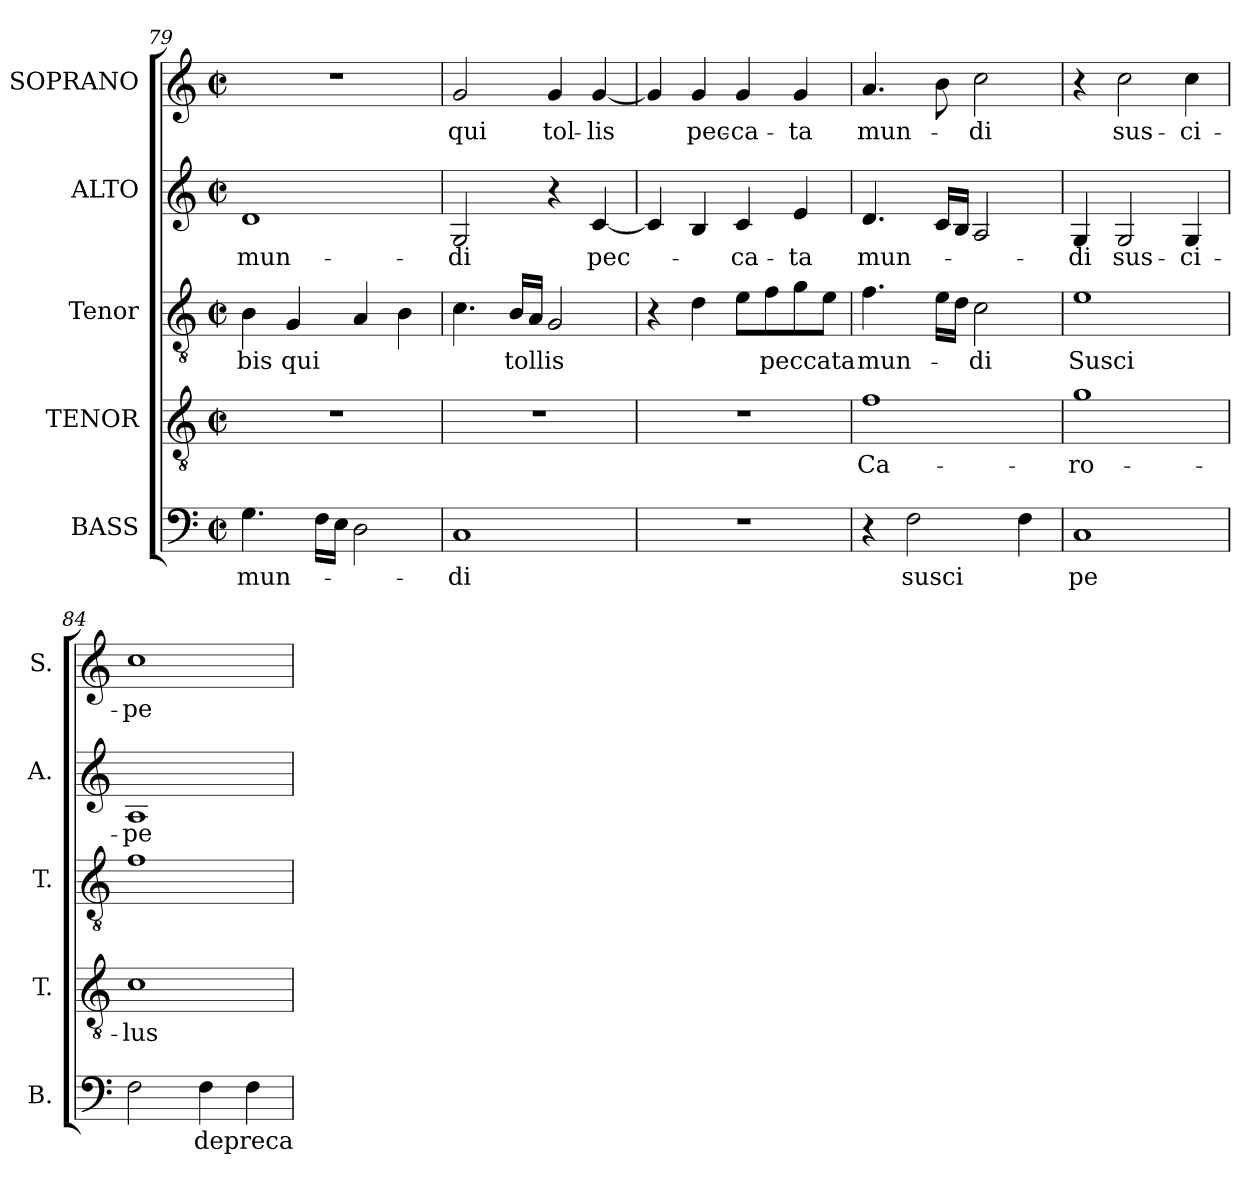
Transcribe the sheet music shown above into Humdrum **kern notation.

**kern	**text	**kern	**text	**kern	**text	**kern	**text	**kern	**text
*part5	*part5	*part4	*part4	*part3	*part3	*part2	*part2	*part1	*part1
*staff5	*staff5	*staff4	*staff4	*staff3	*staff3	*staff2	*staff2	*staff1	*staff1
*I"BASS	*	*I"TENOR	*	*I"Tenor	*	*I"ALTO	*	*I"SOPRANO	*
*I'B.	*	*I'T.	*	*I'T.	*	*I'A.	*	*I'S.	*
*clefF4	*	*clefGv2	*	*clefGv2	*	*clefG2	*	*clefG2	*
*	*	*ITrd7c12	*	*ITrd7c12	*	*	*	*	*
*k[]	*	*k[]	*	*k[]	*	*k[]	*	*k[]	*
*C:	*	*C:	*	*C:	*	*C:	*	*C:	*
*M2/2	*	*M2/2	*	*M2/2	*	*M2/2	*	*M2/2	*
*met(c|)	*	*met(c|)	*	*met(c|)	*	*met(c|)	*	*met(c|)	*
=79	=79	=79	=79	=79	=79	=79	=79	=79	=79
!	!LO:LY:b:color=#000000	!	!	!	!	!	!	!	!
!	!	!	!	!	!LO:LY:b:color=#000000	!	!	!	!
!	!	!	!	!	!	!	!LO:LY:b:color=#000000	!	!
4.Gi\	mun-	1r	.	4BBi\	-bis	1di	mun-	1r	.
!	!	!	!	!	!LO:LY:b:color=#000000	!	!	!	!
.	.	.	.	4GGi/	qui	.	.	.	.
16Fi\LL	.	.	.	.	.	.	.	.	.
16Ei\JJ	.	.	.	.	.	.	.	.	.
2Di\	.	.	.	4AAi/	.	.	.	.	.
.	.	.	.	4BBi\	.	.	.	.	.
=80	=80	=80	=80	=80	=80	=80	=80	=80	=80
!	!LO:LY:b:color=#000000	!	!	!	!	!	!	!	!
!	!	!	!	!	!	!	!LO:LY:b:color=#000000	!	!
!	!	!	!	!	!	!	!	!	!LO:LY:b:color=#000000
1Ci	-di	1r	.	4.Ci\	.	2Gi/	-di	2gi/	qui
!	!	!	!	!	!LO:LY:b:color=#000000	!	!	!	!
.	.	.	.	16BBi/LL	tollis	.	.	.	.
.	.	.	.	16AAi/JJ	.	.	.	.	.
!	!	!	!	!	!	!	!	!	!LO:LY:b:color=#000000
.	.	.	.	2GGi/	.	4r	.	4gi/	tol-
!	!	!	!	!	!	!	!LO:LY:b:color=#000000	!	!
!	!	!	!	!	!	!	!	!	!LO:LY:b:color=#000000
.	.	.	.	.	.	[4ci/	pec-	[4gi/	-lis
!!LO:LB:g=z
=81	=81	=81	=81	=81	=81	=81	=81	=81	=81
1r	.	1r	.	4r	.	4ci/]	.	4gi/]	.
!	!	!	!	!	!	!	!	!	!LO:LY:b:color=#000000
.	.	.	.	4Di\	.	4Bi/	.	4gi/	pec-
!	!	!	!	!	!	!	!LO:LY:b:color=#000000	!	!
!	!	!	!	!	!	!	!	!	!LO:LY:b:color=#000000
.	.	.	.	8Ei\L	.	4ci/	-ca-	4gi/	-ca-
!	!	!	!	!	!LO:LY:b:color=#000000	!	!	!	!
.	.	.	.	8Fi\	peccata	.	.	.	.
!	!	!	!	!	!	!	!LO:LY:b:color=#000000	!	!
!	!	!	!	!	!	!	!	!	!LO:LY:b:color=#000000
.	.	.	.	8Gi\	.	4ei/	-ta	4gi/	-ta
.	.	.	.	8Ei\J	.	.	.	.	.
=82	=82	=82	=82	=82	=82	=82	=82	=82	=82
!	!	!	!LO:LY:b:color=#000000	!	!	!	!	!	!
!	!	!	!	!	!LO:LY:b:color=#000000	!	!	!	!
!	!	!	!	!	!	!	!LO:LY:b:color=#000000	!	!
!	!	!	!	!	!	!	!	!	!LO:LY:b:color=#000000
4r	.	1Fi	Ca-	4.Fi\	mun-	4.di/	mun-	4.ai/	mun-
!	!LO:LY:b:color=#000000	!	!	!	!	!	!	!	!
2Fi\	susci	.	.	.	.	.	.	.	.
.	.	.	.	16Ei\LL	.	16ci/LL	.	8bi\	.
.	.	.	.	16Di\JJ	.	16Bi/JJ	.	.	.
!	!	!	!	!	!LO:LY:b:color=#000000	!	!	!	!
!	!	!	!	!	!	!	!	!	!LO:LY:b:color=#000000
.	.	.	.	2Ci\	-di	2Ai/	.	2cci\	-di
4Fi\	.	.	.	.	.	.	.	.	.
=83	=83	=83	=83	=83	=83	=83	=83	=83	=83
!	!LO:LY:b:color=#000000	!	!	!	!	!	!	!	!
!	!	!	!LO:LY:b:color=#000000	!	!	!	!	!	!
!	!	!	!	!	!LO:LY:b:color=#000000	!	!	!	!
!	!	!	!	!	!	!	!LO:LY:b:color=#000000	!	!
1Ci	pe	1Gi	-ro-	1Ei	Susci	4Gi/	-di	4r	.
!	!	!	!	!	!	!	!LO:LY:b:color=#000000	!	!
!	!	!	!	!	!	!	!	!	!LO:LY:b:color=#000000
.	.	.	.	.	.	2Gi/	sus-	2cci\	sus-
!	!	!	!	!	!	!	!LO:LY:b:color=#000000	!	!
!	!	!	!	!	!	!	!	!	!LO:LY:b:color=#000000
.	.	.	.	.	.	4Gi/	-ci-	4cci\	-ci-
=84	=84	=84	=84	=84	=84	=84	=84	=84	=84
!	!	!	!LO:LY:b:color=#000000	!	!	!	!	!	!
!	!	!	!	!	!	!	!LO:LY:b:color=#000000	!	!
!	!	!	!	!	!	!	!	!	!LO:LY:b:color=#000000
2Fi\	.	1Ci	-lus	1Fi	.	1Ai	-pe	1cci	-pe
!	!LO:LY:b:color=#000000	!	!	!	!	!	!	!	!
4Fi\	depreca	.	.	.	.	.	.	.	.
4Fi\	.	.	.	.	.	.	.	.	.
=	=	=	=	=	=	=	=	=	=
*-	*-	*-	*-	*-	*-	*-	*-	*-	*-
